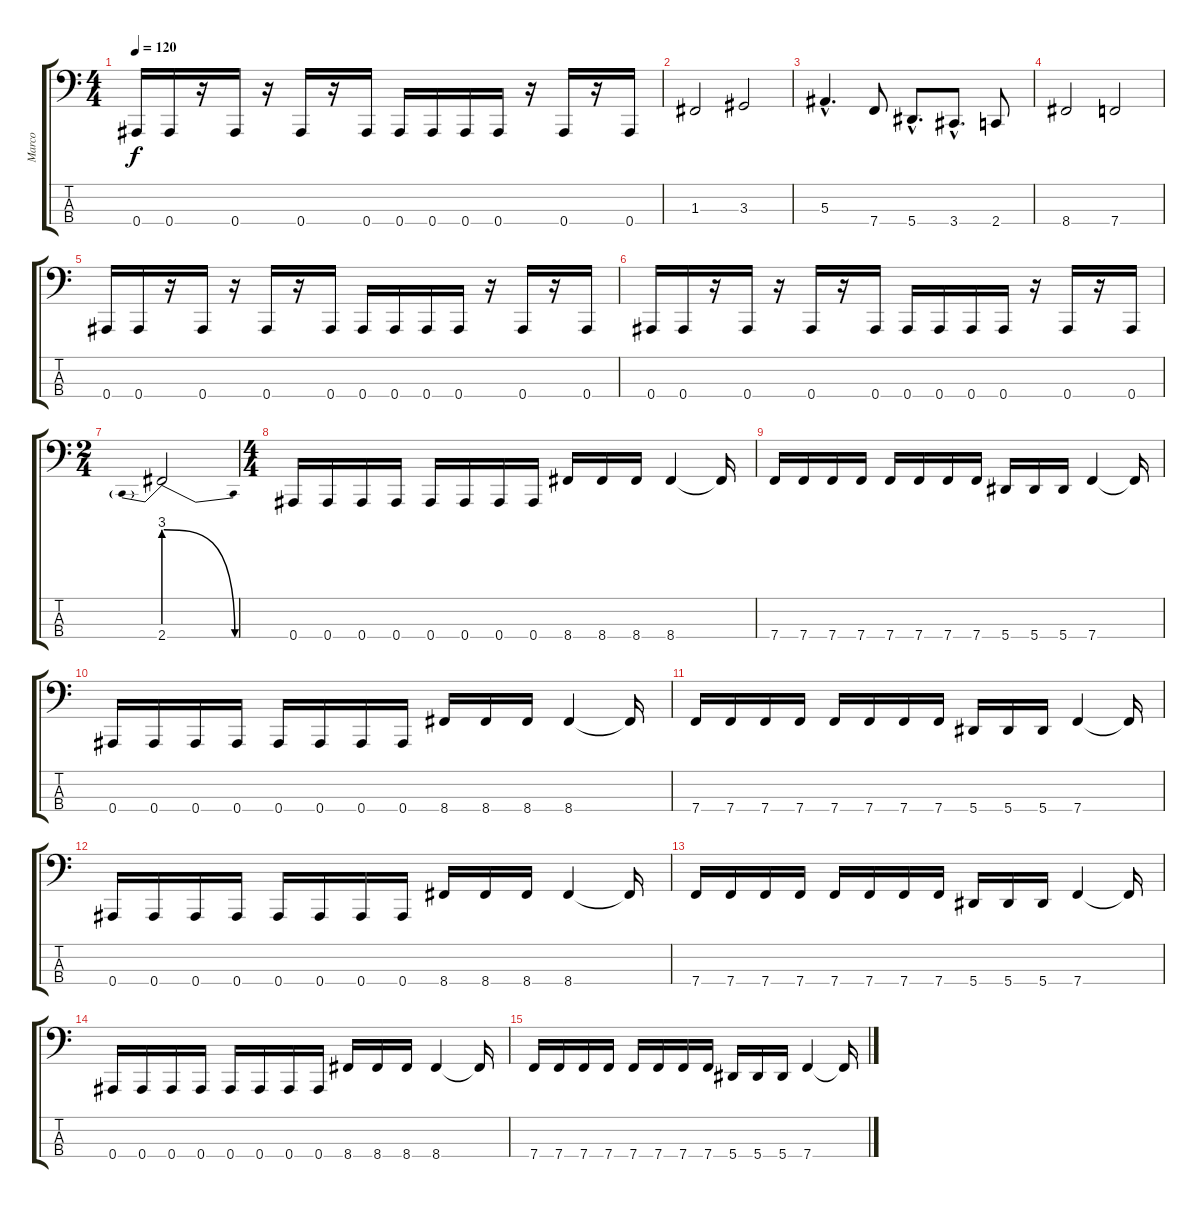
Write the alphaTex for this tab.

\track ("Marco" "Marco") {instrument electricbasspick}
\staff {score tabs}
\tuning (Eb2 Bb1 F1 Bb0) {hide}
\ts (4 4)
\tempo 120
\clef f4
\ks c
0.4.16{dy f} 0.4.16 r.16 0.4.16 r.16 0.4.16 r.16 0.4.16 0.4.16 0.4.16 0.4.16 0.4.16 r.16 0.4.16 r.16 0.4.16 |
1.3.2 3.3.2 |
5.3{hac}.4{d} 7.4.8 5.4{hac}.8{d} 3.4{hac}.8{d} 2.4.8 |
8.4.2 7.4.2 |
0.4.16 0.4.16 r.16 0.4.16 r.16 0.4.16 r.16 0.4.16 0.4.16 0.4.16 0.4.16 0.4.16 r.16 0.4.16 r.16 0.4.16 |
0.4.16 0.4.16 r.16 0.4.16 r.16 0.4.16 r.16 0.4.16 0.4.16 0.4.16 0.4.16 0.4.16 r.16 0.4.16 r.16 0.4.16 |
\ts (2 4)
2.4{be (prebendrelease 0 12 60 0)}.2{instrument fretlessbass} |
\ts (4 4)
0.4.16{instrument electricbasspick} 0.4.16 0.4.16 0.4.16 0.4.16 0.4.16 0.4.16 0.4.16 8.4.16 8.4.16 8.4.16 8.4.4 8.4{t}.16 |
7.4.16 7.4.16 7.4.16 7.4.16 7.4.16 7.4.16 7.4.16 7.4.16 5.4.16 5.4.16 5.4.16 7.4.4 7.4{t}.16 |
0.4.16 0.4.16 0.4.16 0.4.16 0.4.16 0.4.16 0.4.16 0.4.16 8.4.16 8.4.16 8.4.16 8.4.4 8.4{t}.16 |
7.4.16 7.4.16 7.4.16 7.4.16 7.4.16 7.4.16 7.4.16 7.4.16 5.4.16 5.4.16 5.4.16 7.4.4 7.4{t}.16 |
0.4.16 0.4.16 0.4.16 0.4.16 0.4.16 0.4.16 0.4.16 0.4.16 8.4.16 8.4.16 8.4.16 8.4.4 8.4{t}.16 |
7.4.16 7.4.16 7.4.16 7.4.16 7.4.16 7.4.16 7.4.16 7.4.16 5.4.16 5.4.16 5.4.16 7.4.4 7.4{t}.16 |
0.4.16 0.4.16 0.4.16 0.4.16 0.4.16 0.4.16 0.4.16 0.4.16 8.4.16 8.4.16 8.4.16 8.4.4 8.4{t}.16 |
7.4.16 7.4.16 7.4.16 7.4.16 7.4.16 7.4.16 7.4.16 7.4.16 5.4.16 5.4.16 5.4.16 7.4.4 7.4{t}.16
